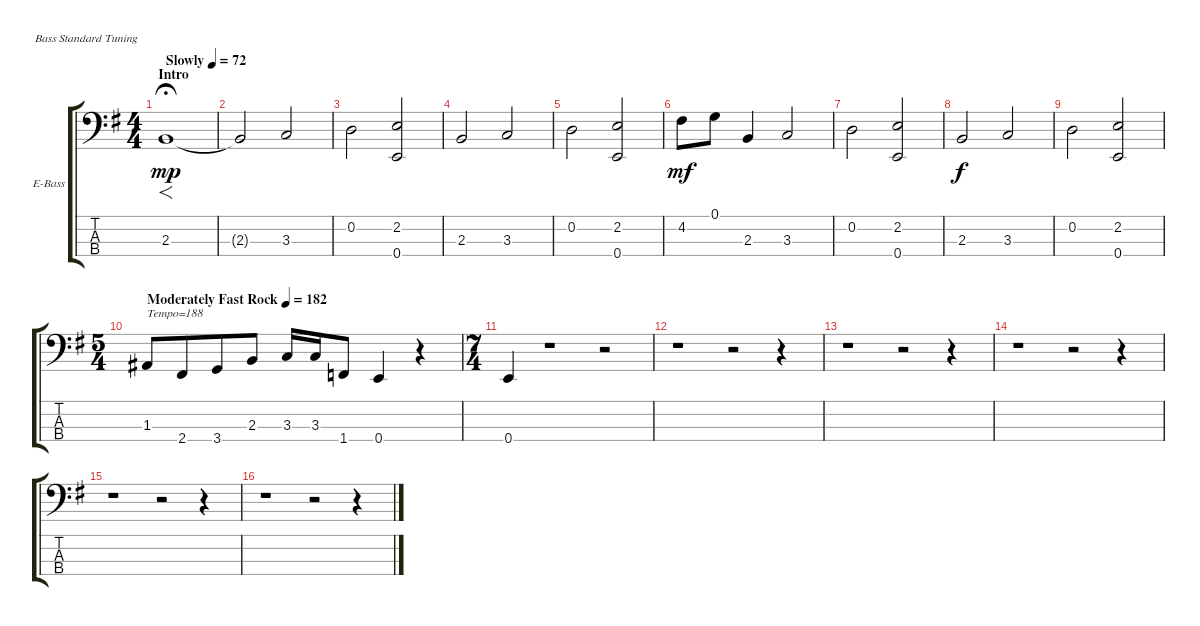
\bracketExtendMode groupsimilarinstruments
\firstSystemTrackNameOrientation horizontal
\otherSystemsTrackNameOrientation horizontal
\track ("Bass" "E-Bass") {instrument electricbasspick}
\staff {score tabs}
\tuning (G2 D2 A1 E1)
\ts (4 4)
\beaming (8 4 4)
\section ("" "Intro")
\tempo (72 "Slowly")
\clef f4
\scale
1.08575
\ks g
2.3.1{f dy mp fermata (medium 1) instrument electricbasspick} |
\scale
0.91425 2.3{t}.2 3.3.2 |
\scale
1.05549 0.2.2 (2.2 0.4).2 |
\scale
0.944515 2.3.2 3.3.2 |
\scale
1.05549 0.2.2 (2.2 0.4).2 |
\scale
0.944515 4.2.8{dy mf} 0.1.8 2.3.4 3.3.2 |
\scale
1.05549 0.2.2 (2.2 0.4).2 |
\scale
0.944515 2.3.2{dy f} 3.3.2 |
\scale
1.05549 0.2.2 (2.2 0.4).2 |
\ts (5 4)
\beaming (8 4 4)
\tempo (182 "Moderately Fast Rock")
\scale
0.944515 1.3.8{txt "Tempo=188"} 2.4.8 3.4.8 2.3.8 3.3.16 3.3.16 1.4.8 0.4.4 r.4 |
\ts (7 4)
\beaming (8 4 4 6)
\scale
1.08575 0.4.4 r.1 r.2 |
\scale
0.91425 r.1 r.2 r.4 |
\scale
1.05549 r.1 r.2 r.4 |
\scale
0.944515 r.1 r.2 r.4 |
\scale
1.05549 r.1 r.2 r.4 |
\scale
0.944515 r.1 r.2 r.4
